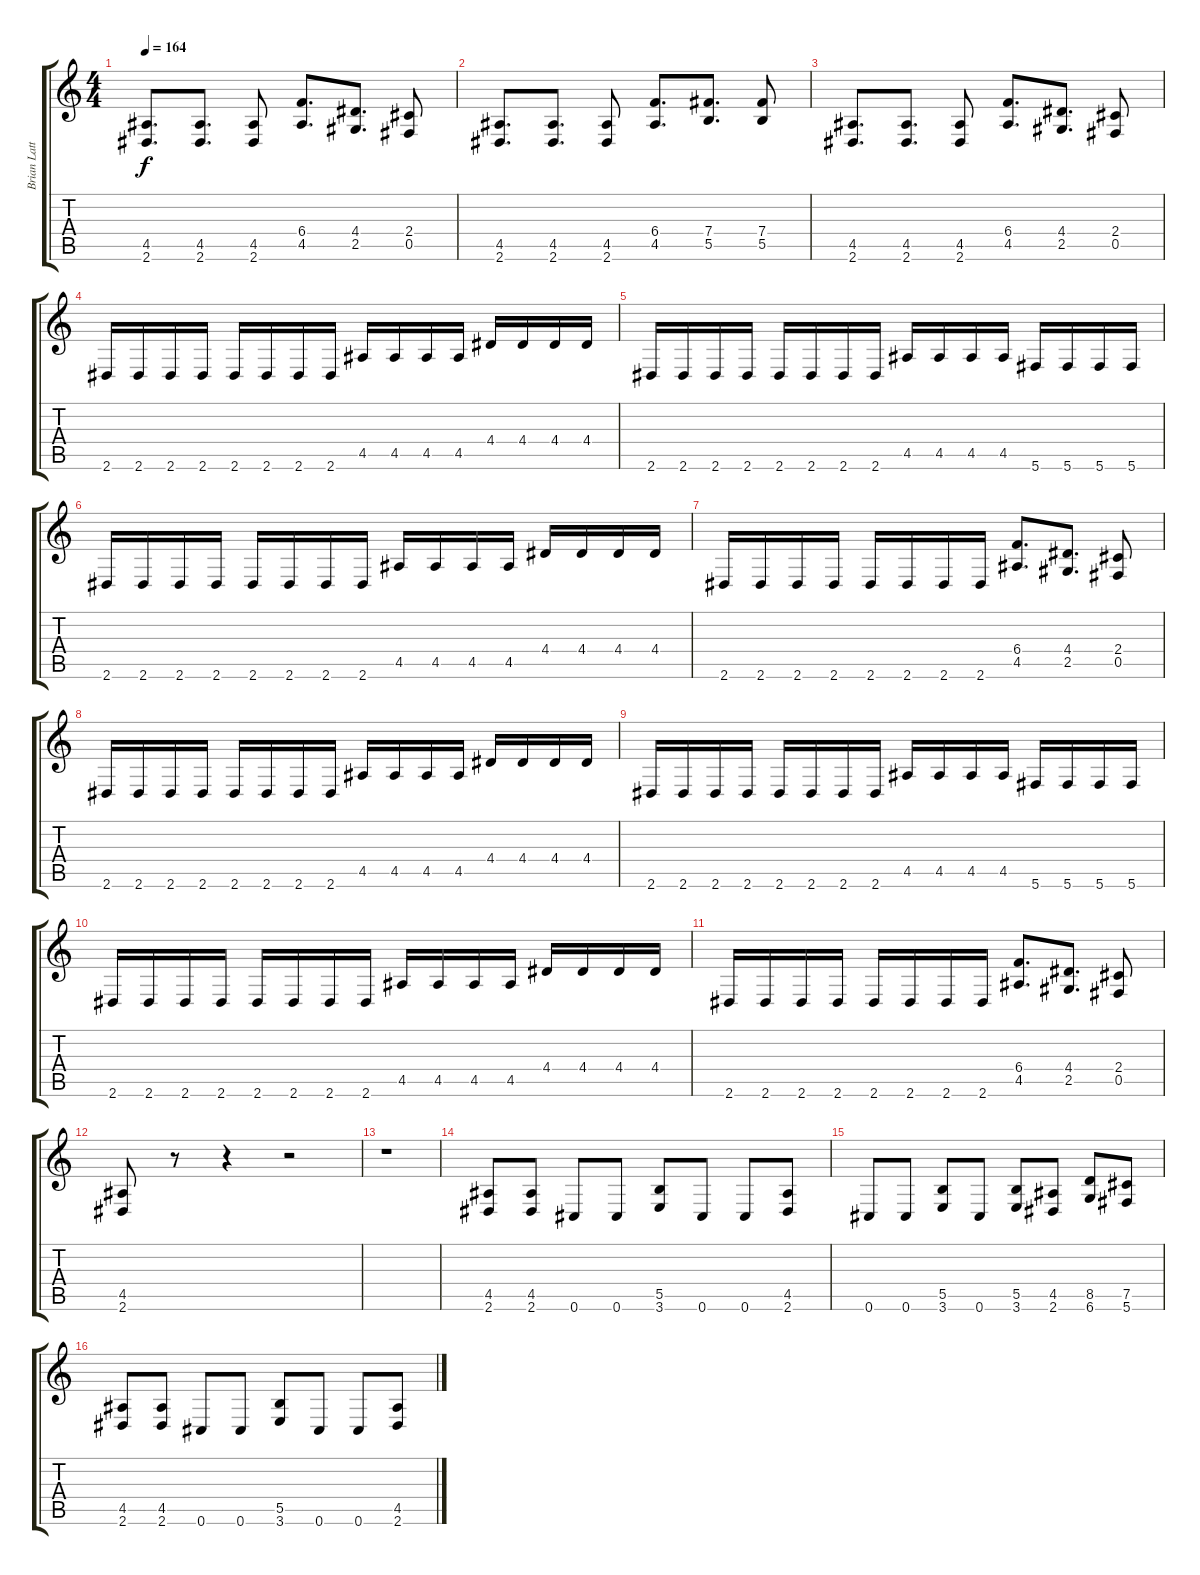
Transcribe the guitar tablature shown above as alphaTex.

\track ("Brian Latta" "Brian Latt") {instrument overdrivenguitar}
\staff {score tabs}
\tuning (Db4 Ab3 E3 B2 Gb2 Db2) {hide}
\ts (4 4)
\tempo 164
\clef g2
\ks c
(4.5 2.6).8{d dy f} (4.5 2.6).8{d} (4.5 2.6).8 (6.4 4.5).8{d} (4.4 2.5).8{d} (2.4 0.5).8 |
(4.5 2.6).8{d} (4.5 2.6).8{d} (4.5 2.6).8 (6.4 4.5).8{d} (7.4 5.5).8{d} (7.4 5.5).8 |
(4.5 2.6).8{d} (4.5 2.6).8{d} (4.5 2.6).8 (6.4 4.5).8{d} (4.4 2.5).8{d} (2.4 0.5).8 |
2.6.16 2.6.16 2.6.16 2.6.16 2.6.16 2.6.16 2.6.16 2.6.16 4.5.16 4.5.16 4.5.16 4.5.16 4.4.16 4.4.16 4.4.16 4.4.16 |
2.6.16 2.6.16 2.6.16 2.6.16 2.6.16 2.6.16 2.6.16 2.6.16 4.5.16 4.5.16 4.5.16 4.5.16 5.6.16 5.6.16 5.6.16 5.6.16 |
2.6.16 2.6.16 2.6.16 2.6.16 2.6.16 2.6.16 2.6.16 2.6.16 4.5.16 4.5.16 4.5.16 4.5.16 4.4.16 4.4.16 4.4.16 4.4.16 |
2.6.16 2.6.16 2.6.16 2.6.16 2.6.16 2.6.16 2.6.16 2.6.16 (6.4 4.5).8{d} (4.4 2.5).8{d} (2.4 0.5).8 |
2.6.16 2.6.16 2.6.16 2.6.16 2.6.16 2.6.16 2.6.16 2.6.16 4.5.16 4.5.16 4.5.16 4.5.16 4.4.16 4.4.16 4.4.16 4.4.16 |
2.6.16 2.6.16 2.6.16 2.6.16 2.6.16 2.6.16 2.6.16 2.6.16 4.5.16 4.5.16 4.5.16 4.5.16 5.6.16 5.6.16 5.6.16 5.6.16 |
2.6.16 2.6.16 2.6.16 2.6.16 2.6.16 2.6.16 2.6.16 2.6.16 4.5.16 4.5.16 4.5.16 4.5.16 4.4.16 4.4.16 4.4.16 4.4.16 |
2.6.16 2.6.16 2.6.16 2.6.16 2.6.16 2.6.16 2.6.16 2.6.16 (6.4 4.5).8{d} (4.4 2.5).8{d} (2.4 0.5).8 |
(4.5 2.6).8 r.8 r.4 r.2 |
r.1 |
(4.5 2.6).8 (4.5 2.6).8 0.6.8 0.6.8 (5.5 3.6).8 0.6.8 0.6.8 (4.5 2.6).8 |
0.6.8 0.6.8 (5.5 3.6).8 0.6.8 (5.5 3.6).8 (4.5 2.6).8 (8.5 6.6).8 (7.5 5.6).8 |
(4.5 2.6).8 (4.5 2.6).8 0.6.8 0.6.8 (5.5 3.6).8 0.6.8 0.6.8 (4.5 2.6).8
